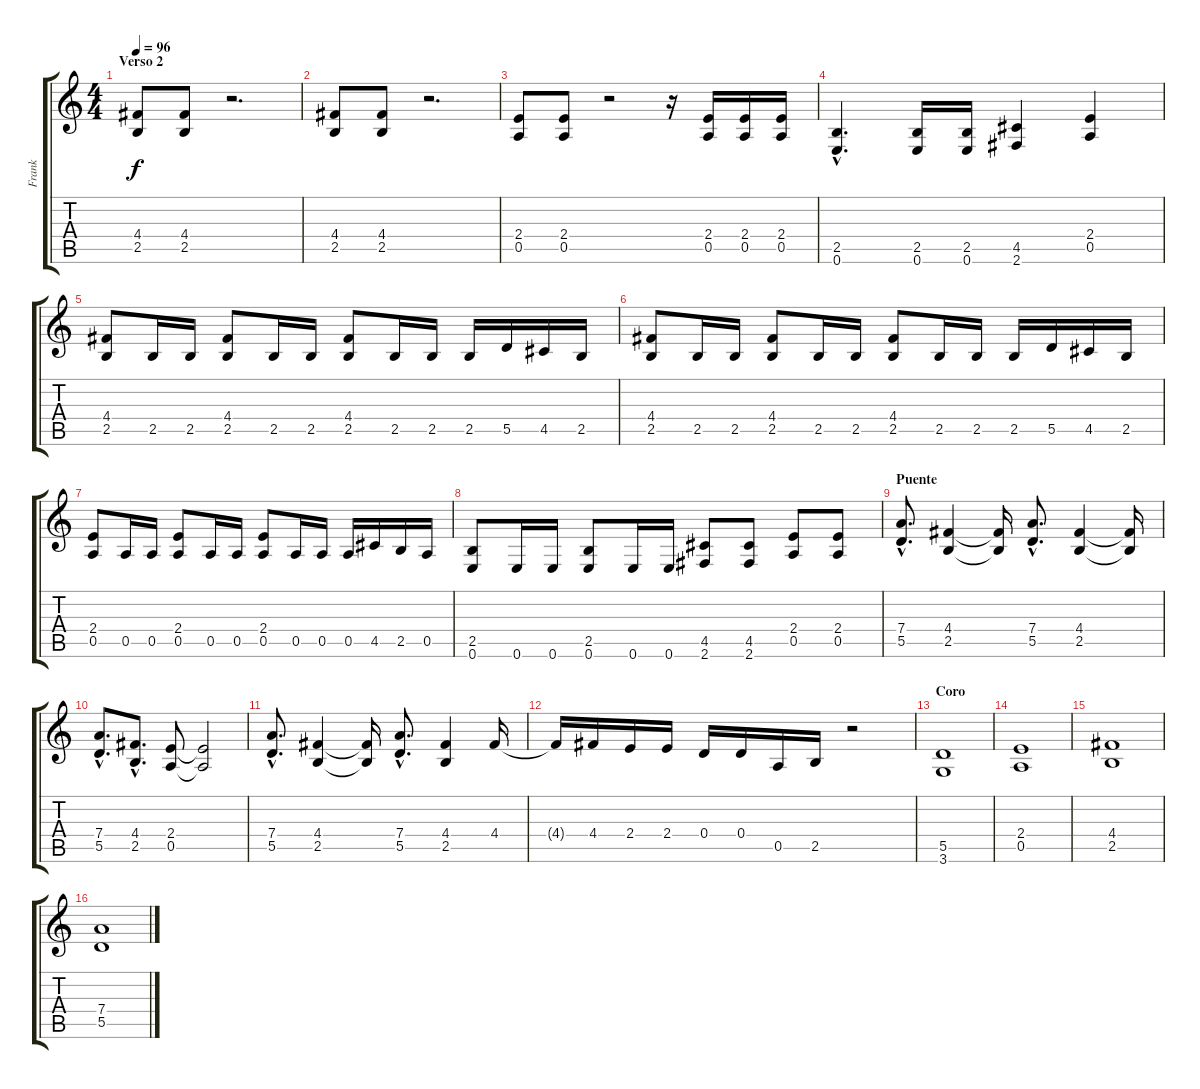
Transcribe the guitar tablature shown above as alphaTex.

\track ("Frank" "Frank") {instrument distortionguitar}
\staff {score tabs}
\tuning (E4 B3 G3 D3 A2 E2) {hide}
\ts (4 4)
\section ("" "Verso 2")
\tempo 96
\clef g2
\ks c
(4.4 2.5).8{dy f} (4.4 2.5).8 r.2{d} |
(4.4 2.5).8 (4.4 2.5).8 r.2{d} |
(2.4 0.5).8 (2.4 0.5).8 r.2 r.16 (2.4 0.5).16 (2.4 0.5).16 (2.4 0.5).16 |
(2.5{hac} 0.6{hac}).4{d} (2.5 0.6).16 (2.5 0.6).16 (4.5 2.6).4 (2.4 0.5).4 |
(4.4 2.5).8 2.5.16 2.5.16 (4.4 2.5).8 2.5.16 2.5.16 (4.4 2.5).8 2.5.16 2.5.16 2.5.16 5.5.16 4.5.16 2.5.16 |
(4.4 2.5).8 2.5.16 2.5.16 (4.4 2.5).8 2.5.16 2.5.16 (4.4 2.5).8 2.5.16 2.5.16 2.5.16 5.5.16 4.5.16 2.5.16 |
(2.4 0.5).8 0.5.16 0.5.16 (2.4 0.5).8 0.5.16 0.5.16 (2.4 0.5).8 0.5.16 0.5.16 0.5.16 4.5.16 2.5.16 0.5.16 |
(2.5 0.6).8 0.6.16 0.6.16 (2.5 0.6).8 0.6.16 0.6.16 (4.5 2.6).8 (4.5 2.6).8 (2.4 0.5).8 (2.4 0.5).8 |
\section ("" "Puente")
(7.4{hac} 5.5{hac}).8{d} (4.4 2.5).4 (4.4{t} 2.5{t}).16 (7.4{hac} 5.5{hac}).8{d} (4.4 2.5).4 (4.4{t} 2.5{t}).16 |
(7.4{hac} 5.5{hac}).8{d} (4.4{hac} 2.5{hac}).8{d} (2.4 0.5).8 (2.4{t} 0.5{t}).2 |
(7.4{hac} 5.5{hac}).8{d} (4.4 2.5).4 (4.4{t} 2.5{t}).16 (7.4{hac} 5.5{hac}).8{d} (4.4 2.5).4 4.4.16 |
4.4{t}.16 4.4.16 2.4.16 2.4.16 0.4.16 0.4.16 0.5.16 2.5.16 r.2 |
\section ("" "Coro")
(5.5 3.6).1 |
(2.4 0.5).1 |
(4.4 2.5).1 |
(7.4 5.5).1
